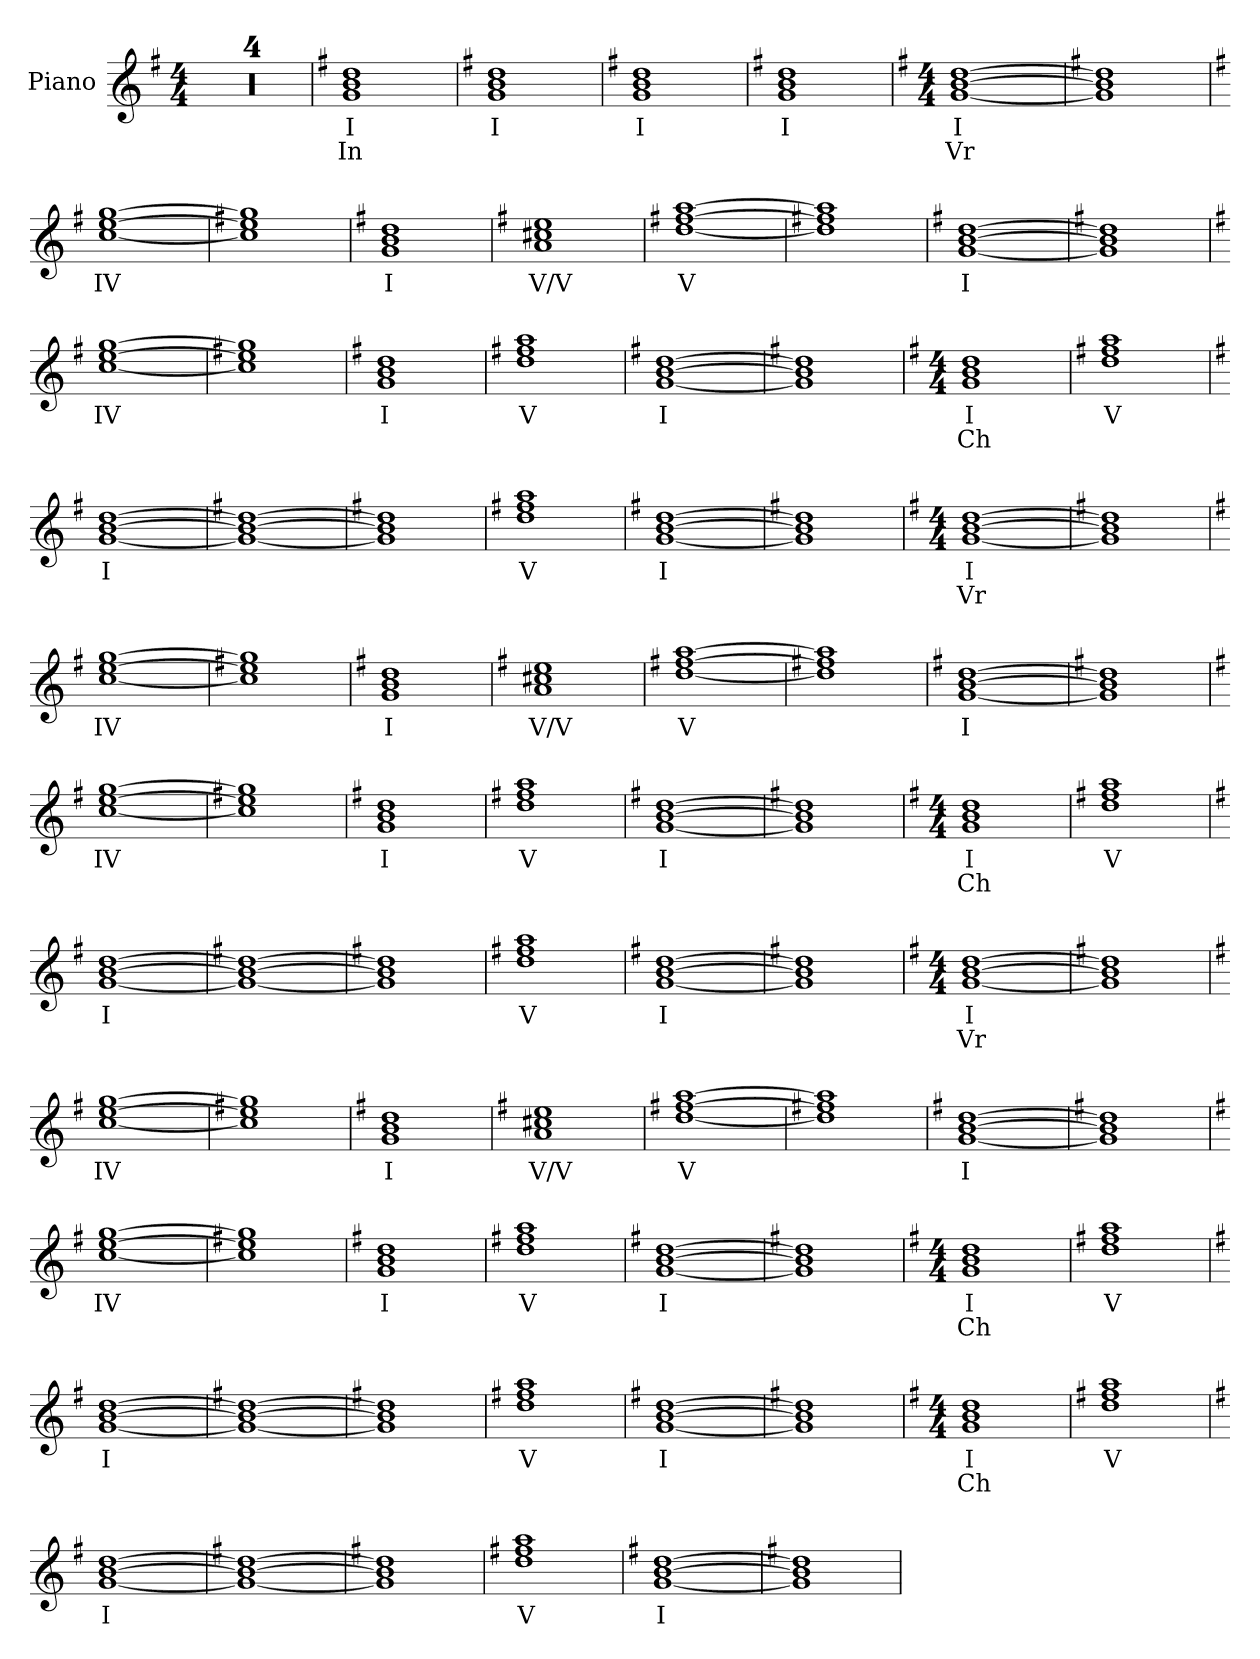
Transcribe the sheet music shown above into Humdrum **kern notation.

**kern	**text	**text
*part1	*part1	*part1
*staff1	*staff1	*staff1
*I"Piano	*	*
*I'Pno	*	*
*k[f#]	*	*
*G:	*	*
*M4/4	*	*
=	=	=
1r	.	.
=	=	=
*k[f#]	*	*
*G:	*	*
*M4/4	*	*
1r	.	.
=	=	=
*k[f#]	*	*
*G:	*	*
*M4/4	*	*
1r	.	.
=	=	=
*k[f#]	*	*
*G:	*	*
*M4/4	*	*
1r	.	.
=	=	=
*k[f#]	*	*
*G:	*	*
1g 1b 1dd	I	In
=	=	=
*k[f#]	*	*
*G:	*	*
1g 1b 1dd	I	.
=	=	=
*k[f#]	*	*
*G:	*	*
1g 1b 1dd	I	.
=	=	=
*k[f#]	*	*
*G:	*	*
1g 1b 1dd	I	.
=	=	=
*k[f#]	*	*
*G:	*	*
*M4/4	*	*
[1g [1b [1dd	I	Vr
=	=	=
*k[f#]	*	*
*G:	*	*
1g] 1b] 1dd]	.	.
=	=	=
*k[f#]	*	*
*G:	*	*
[1cc [1ee [1gg	IV	.
=	=	=
*k[f#]	*	*
*G:	*	*
1cc] 1ee] 1gg]	.	.
=	=	=
*k[f#]	*	*
*G:	*	*
1g 1b 1dd	I	.
=	=	=
*k[f#]	*	*
*G:	*	*
1a 1cc#X 1ee	V/V	.
=	=	=
*k[f#]	*	*
*G:	*	*
[1dd [1ff# [1aa	V	.
=	=	=
*k[f#]	*	*
*G:	*	*
1dd] 1ff#] 1aa]	.	.
=	=	=
*k[f#]	*	*
*G:	*	*
[1g [1b [1dd	I	.
=	=	=
*k[f#]	*	*
*G:	*	*
1g] 1b] 1dd]	.	.
=	=	=
*k[f#]	*	*
*G:	*	*
[1cc [1ee [1gg	IV	.
=	=	=
*k[f#]	*	*
*G:	*	*
1cc] 1ee] 1gg]	.	.
=	=	=
*k[f#]	*	*
*G:	*	*
1g 1b 1dd	I	.
=	=	=
*k[f#]	*	*
*G:	*	*
1dd 1ff# 1aa	V	.
=	=	=
*k[f#]	*	*
*G:	*	*
[1g [1b [1dd	I	.
=	=	=
*k[f#]	*	*
*G:	*	*
1g] 1b] 1dd]	.	.
=	=	=
*k[f#]	*	*
*G:	*	*
*M4/4	*	*
1g 1b 1dd	I	Ch
=	=	=
*k[f#]	*	*
*G:	*	*
1dd 1ff# 1aa	V	.
=	=	=
*k[f#]	*	*
*G:	*	*
[1g [1b [1dd	I	.
=	=	=
*k[f#]	*	*
*G:	*	*
1g_ 1b_ 1dd_	.	.
=	=	=
*k[f#]	*	*
*G:	*	*
1g] 1b] 1dd]	.	.
=	=	=
*k[f#]	*	*
*G:	*	*
1dd 1ff# 1aa	V	.
=	=	=
*k[f#]	*	*
*G:	*	*
[1g [1b [1dd	I	.
=	=	=
*k[f#]	*	*
*G:	*	*
1g] 1b] 1dd]	.	.
=	=	=
*k[f#]	*	*
*G:	*	*
*M4/4	*	*
[1g [1b [1dd	I	Vr
=	=	=
*k[f#]	*	*
*G:	*	*
1g] 1b] 1dd]	.	.
=	=	=
*k[f#]	*	*
*G:	*	*
[1cc [1ee [1gg	IV	.
=	=	=
*k[f#]	*	*
*G:	*	*
1cc] 1ee] 1gg]	.	.
=	=	=
*k[f#]	*	*
*G:	*	*
1g 1b 1dd	I	.
=	=	=
*k[f#]	*	*
*G:	*	*
1a 1cc#X 1ee	V/V	.
=	=	=
*k[f#]	*	*
*G:	*	*
[1dd [1ff# [1aa	V	.
=	=	=
*k[f#]	*	*
*G:	*	*
1dd] 1ff#] 1aa]	.	.
=	=	=
*k[f#]	*	*
*G:	*	*
[1g [1b [1dd	I	.
=	=	=
*k[f#]	*	*
*G:	*	*
1g] 1b] 1dd]	.	.
=	=	=
*k[f#]	*	*
*G:	*	*
[1cc [1ee [1gg	IV	.
=	=	=
*k[f#]	*	*
*G:	*	*
1cc] 1ee] 1gg]	.	.
=	=	=
*k[f#]	*	*
*G:	*	*
1g 1b 1dd	I	.
=	=	=
*k[f#]	*	*
*G:	*	*
1dd 1ff# 1aa	V	.
=	=	=
*k[f#]	*	*
*G:	*	*
[1g [1b [1dd	I	.
=	=	=
*k[f#]	*	*
*G:	*	*
1g] 1b] 1dd]	.	.
=	=	=
*k[f#]	*	*
*G:	*	*
*M4/4	*	*
1g 1b 1dd	I	Ch
=	=	=
*k[f#]	*	*
*G:	*	*
1dd 1ff# 1aa	V	.
=	=	=
*k[f#]	*	*
*G:	*	*
[1g [1b [1dd	I	.
=	=	=
*k[f#]	*	*
*G:	*	*
1g_ 1b_ 1dd_	.	.
=	=	=
*k[f#]	*	*
*G:	*	*
1g] 1b] 1dd]	.	.
=	=	=
*k[f#]	*	*
*G:	*	*
1dd 1ff# 1aa	V	.
=	=	=
*k[f#]	*	*
*G:	*	*
[1g [1b [1dd	I	.
=	=	=
*k[f#]	*	*
*G:	*	*
1g] 1b] 1dd]	.	.
=	=	=
*k[f#]	*	*
*G:	*	*
*M4/4	*	*
[1g [1b [1dd	I	Vr
=	=	=
*k[f#]	*	*
*G:	*	*
1g] 1b] 1dd]	.	.
=	=	=
*k[f#]	*	*
*G:	*	*
[1cc [1ee [1gg	IV	.
=	=	=
*k[f#]	*	*
*G:	*	*
1cc] 1ee] 1gg]	.	.
=	=	=
*k[f#]	*	*
*G:	*	*
1g 1b 1dd	I	.
=	=	=
*k[f#]	*	*
*G:	*	*
1a 1cc#X 1ee	V/V	.
=	=	=
*k[f#]	*	*
*G:	*	*
[1dd [1ff# [1aa	V	.
=	=	=
*k[f#]	*	*
*G:	*	*
1dd] 1ff#] 1aa]	.	.
=	=	=
*k[f#]	*	*
*G:	*	*
[1g [1b [1dd	I	.
=	=	=
*k[f#]	*	*
*G:	*	*
1g] 1b] 1dd]	.	.
=	=	=
*k[f#]	*	*
*G:	*	*
[1cc [1ee [1gg	IV	.
=	=	=
*k[f#]	*	*
*G:	*	*
1cc] 1ee] 1gg]	.	.
=	=	=
*k[f#]	*	*
*G:	*	*
1g 1b 1dd	I	.
=	=	=
*k[f#]	*	*
*G:	*	*
1dd 1ff# 1aa	V	.
=	=	=
*k[f#]	*	*
*G:	*	*
[1g [1b [1dd	I	.
=	=	=
*k[f#]	*	*
*G:	*	*
1g] 1b] 1dd]	.	.
=	=	=
*k[f#]	*	*
*G:	*	*
*M4/4	*	*
1g 1b 1dd	I	Ch
=	=	=
*k[f#]	*	*
*G:	*	*
1dd 1ff# 1aa	V	.
=	=	=
*k[f#]	*	*
*G:	*	*
[1g [1b [1dd	I	.
=	=	=
*k[f#]	*	*
*G:	*	*
1g_ 1b_ 1dd_	.	.
=	=	=
*k[f#]	*	*
*G:	*	*
1g] 1b] 1dd]	.	.
=	=	=
*k[f#]	*	*
*G:	*	*
1dd 1ff# 1aa	V	.
=	=	=
*k[f#]	*	*
*G:	*	*
[1g [1b [1dd	I	.
=	=	=
*k[f#]	*	*
*G:	*	*
1g] 1b] 1dd]	.	.
=	=	=
*k[f#]	*	*
*G:	*	*
*M4/4	*	*
1g 1b 1dd	I	Ch
=	=	=
*k[f#]	*	*
*G:	*	*
1dd 1ff# 1aa	V	.
=	=	=
*k[f#]	*	*
*G:	*	*
[1g [1b [1dd	I	.
=	=	=
*k[f#]	*	*
*G:	*	*
1g_ 1b_ 1dd_	.	.
=	=	=
*k[f#]	*	*
*G:	*	*
1g] 1b] 1dd]	.	.
=	=	=
*k[f#]	*	*
*G:	*	*
1dd 1ff# 1aa	V	.
=	=	=
*k[f#]	*	*
*G:	*	*
[1g [1b [1dd	I	.
=	=	=
*k[f#]	*	*
*G:	*	*
1g] 1b] 1dd]	.	.
=	=	=
*-	*-	*-
